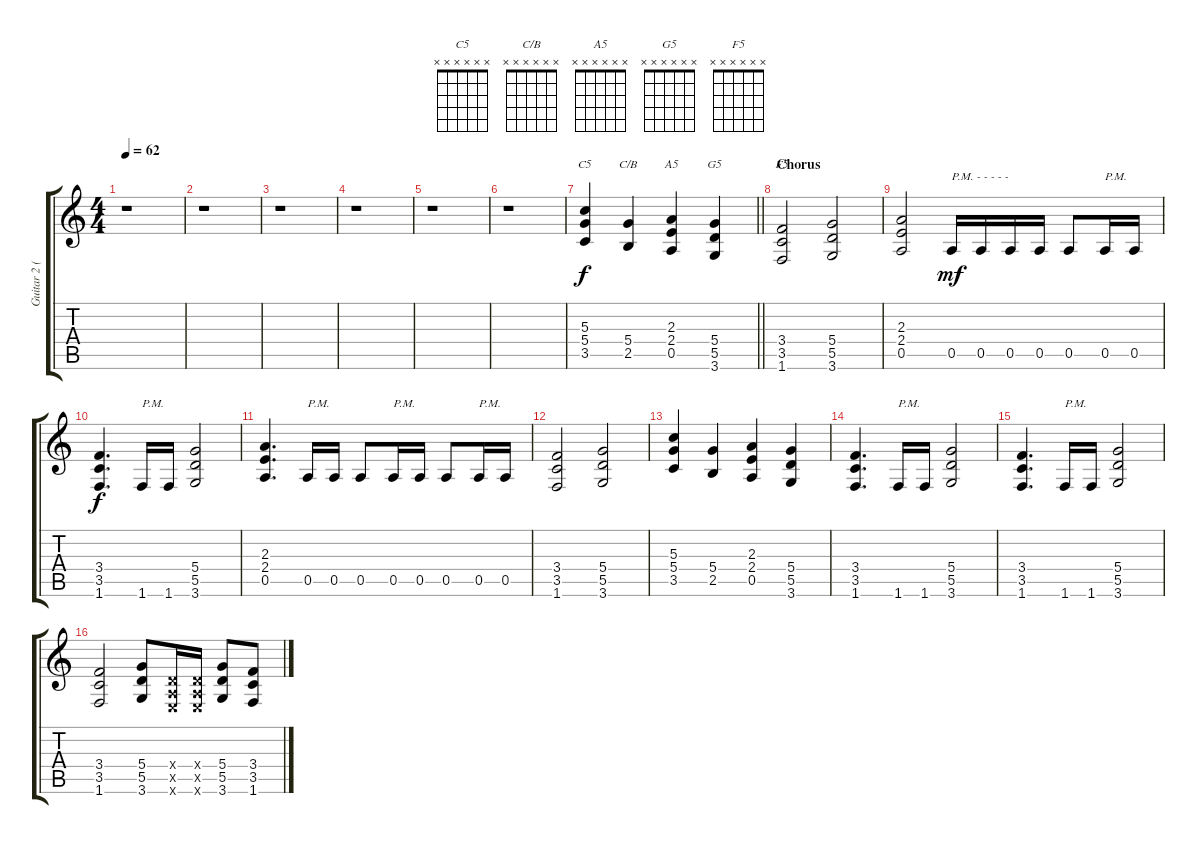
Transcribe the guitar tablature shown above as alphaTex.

\track ("Guitar 2 (Izzy)" "Guitar 2 (") {instrument overdrivenguitar}
\staff {score tabs}
\tuning (E4 B3 G3 D3 A2 E2) {hide}
\chord ("C5" x x x x x x)
\chord ("C/B" x x x x x x)
\chord ("A5" x x x x x x)
\chord ("G5" x x x x x x)
\chord ("F5" x x x x x x)
\ts (4 4)
\tempo 62
\clef g2
\ks c
r.1{dy f} |
r.1 |
r.1 |
r.1 |
r.1 |
r.1 |
\barLineRight lightlight
(5.3 5.4 3.5).4{ch "C5"} (5.4 2.5).4{ch "C/B"} (2.3 2.4 0.5).4{ch "A5"} (5.4 5.5 3.6).4{ch "G5"} |
\section ("" "Chorus")
(3.4 3.5 1.6).2{ch "F5"} (5.4 5.5 3.6).2 |
(2.3 2.4 0.5).2 0.5.16{txt "P.M. - - - - - " dy mf} 0.5.16 0.5.16 0.5.16 0.5.8 0.5.16{txt "P.M."} 0.5.16 |
(3.4 3.5 1.6).4{d dy f} 1.6.16{txt "P.M."} 1.6.16 (5.4 5.5 3.6).2 |
(2.3 2.4 0.5).4{d} 0.5.16{txt "P.M."} 0.5.16 0.5.8 0.5.16{txt "P.M."} 0.5.16 0.5.8 0.5.16{txt "P.M."} 0.5.16 |
(3.4 3.5 1.6).2 (5.4 5.5 3.6).2 |
(5.3 5.4 3.5).4 (5.4 2.5).4 (2.3 2.4 0.5).4 (5.4 5.5 3.6).4 |
(3.4 3.5 1.6).4{d} 1.6.16{txt "P.M."} 1.6.16 (5.4 5.5 3.6).2 |
(3.4 3.5 1.6).4{d} 1.6.16{txt "P.M."} 1.6.16 (5.4 5.5 3.6).2 |
(3.4 3.5 1.6).2 (5.4 5.5 3.6).8 (0.4{x} 0.5{x} 0.6{x}).16 (0.4{x} 0.5{x} 0.6{x}).16 (5.4 5.5 3.6).8 (3.4 3.5 1.6).8
